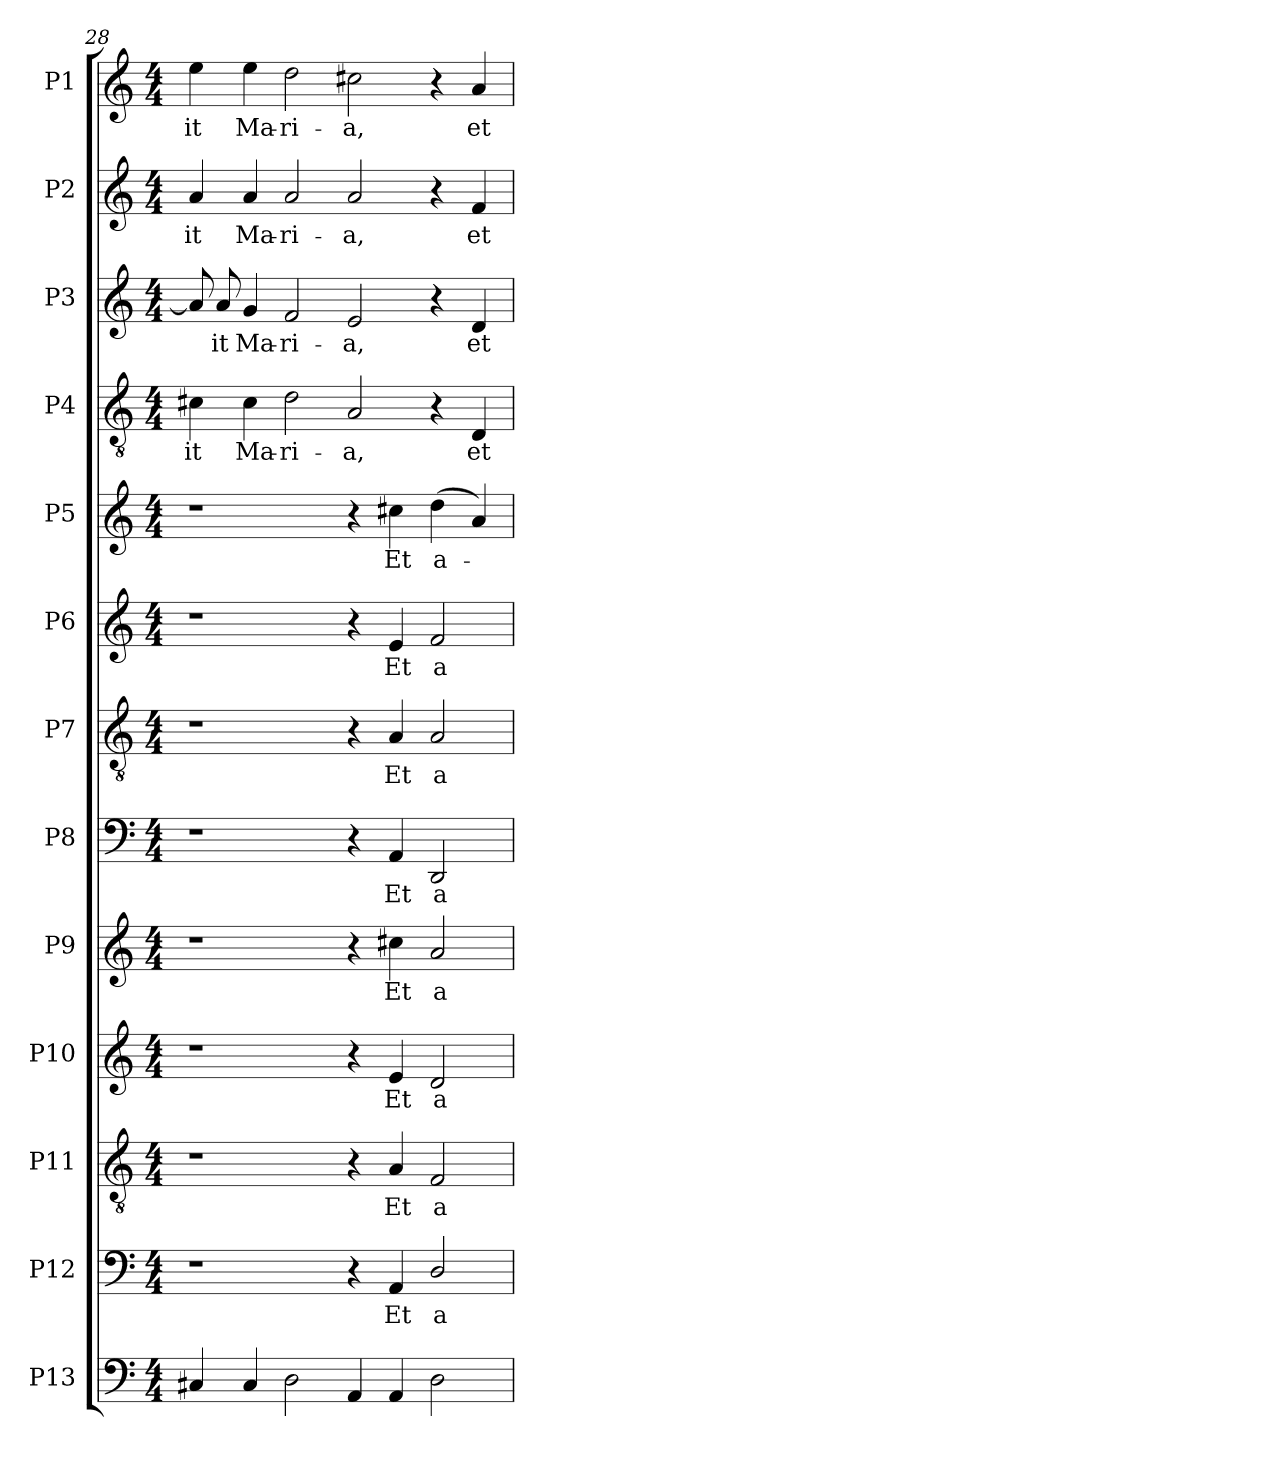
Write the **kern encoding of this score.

**kern	**kern	**text	**kern	**text	**kern	**text	**kern	**text	**kern	**text	**kern	**text	**kern	**text	**kern	**text	**kern	**text	**kern	**text	**kern	**text	**kern	**text
*part13	*part12	*part12	*part11	*part11	*part10	*part10	*part9	*part9	*part8	*part8	*part7	*part7	*part6	*part6	*part5	*part5	*part4	*part4	*part3	*part3	*part2	*part2	*part1	*part1
*staff13	*staff12	*staff12	*staff11	*staff11	*staff10	*staff10	*staff9	*staff9	*staff8	*staff8	*staff7	*staff7	*staff6	*staff6	*staff5	*staff5	*staff4	*staff4	*staff3	*staff3	*staff2	*staff2	*staff1	*staff1
*I"P13	*I"P12	*	*I"P11	*	*I"P10	*	*I"P9	*	*I"P8	*	*I"P7	*	*I"P6	*	*I"P5	*	*I"P4	*	*I"P3	*	*I"P2	*	*I"P1	*
*clefF4	*clefF4	*	*clefGv2	*	*clefG2	*	*clefG2	*	*clefF4	*	*clefGv2	*	*clefG2	*	*clefG2	*	*clefGv2	*	*clefG2	*	*clefG2	*	*clefG2	*
*	*	*	*ITrd7c12	*	*	*	*	*	*	*	*ITrd7c12	*	*	*	*	*	*ITrd7c12	*	*	*	*	*	*	*
*k[]	*k[]	*	*k[]	*	*k[]	*	*k[]	*	*k[]	*	*k[]	*	*k[]	*	*k[]	*	*k[]	*	*k[]	*	*k[]	*	*k[]	*
*C:	*C:	*	*C:	*	*C:	*	*C:	*	*C:	*	*C:	*	*C:	*	*C:	*	*C:	*	*C:	*	*C:	*	*C:	*
*M4/4	*M4/4	*	*M4/4	*	*M4/4	*	*M4/4	*	*M4/4	*	*M4/4	*	*M4/4	*	*M4/4	*	*M4/4	*	*M4/4	*	*M4/4	*	*M4/4	*
=28	=28	=28	=28	=28	=28	=28	=28	=28	=28	=28	=28	=28	=28	=28	=28	=28	=28	=28	=28	=28	=28	=28	=28	=28
!	!	!	!	!	!	!	!	!	!	!	!	!	!	!	!	!	!	!LO:LY:b:color=#000000	!	!	!	!	!	!
!	!	!	!	!	!	!	!	!	!	!	!	!	!	!	!	!	!	!	!	!	!	!LO:LY:b:color=#000000	!	!
!	!	!	!	!	!	!	!	!	!	!	!	!	!	!	!	!	!	!	!	!	!	!	!	!LO:LY:b:color=#000000
4C#Xi/	1r	.	1r	.	1r	.	1r	.	1r	.	1r	.	1r	.	1r	.	4C#Xi\	-it	8ai/]	.	4ai/	-it	4eei\	-it
!	!	!	!	!	!	!	!	!	!	!	!	!	!	!	!	!	!	!	!	!LO:LY:b:color=#000000	!	!	!	!
.	.	.	.	.	.	.	.	.	.	.	.	.	.	.	.	.	.	.	8ai/	-it	.	.	.	.
!	!	!	!	!	!	!	!	!	!	!	!	!	!	!	!	!	!	!LO:LY:b:color=#000000	!	!	!	!	!	!
!	!	!	!	!	!	!	!	!	!	!	!	!	!	!	!	!	!	!	!	!LO:LY:b:color=#000000	!	!	!	!
!	!	!	!	!	!	!	!	!	!	!	!	!	!	!	!	!	!	!	!	!	!	!LO:LY:b:color=#000000	!	!
!	!	!	!	!	!	!	!	!	!	!	!	!	!	!	!	!	!	!	!	!	!	!	!	!LO:LY:b:color=#000000
4C#i/	.	.	.	.	.	.	.	.	.	.	.	.	.	.	.	.	4C#i\	Ma-	4gi/	Ma-	4ai/	Ma-	4eei\	Ma-
!	!	!	!	!	!	!	!	!	!	!	!	!	!	!	!	!	!	!LO:LY:b:color=#000000	!	!	!	!	!	!
!	!	!	!	!	!	!	!	!	!	!	!	!	!	!	!	!	!	!	!	!LO:LY:b:color=#000000	!	!	!	!
!	!	!	!	!	!	!	!	!	!	!	!	!	!	!	!	!	!	!	!	!	!	!LO:LY:b:color=#000000	!	!
!	!	!	!	!	!	!	!	!	!	!	!	!	!	!	!	!	!	!	!	!	!	!	!	!LO:LY:b:color=#000000
2Di\	.	.	.	.	.	.	.	.	.	.	.	.	.	.	.	.	2Di\	-ri-	2fi/	-ri-	2ai/	-ri-	2ddi\	-ri-
!	!	!	!	!	!	!	!	!	!	!	!	!	!	!	!	!	!	!LO:LY:b:color=#000000	!	!	!	!	!	!
!	!	!	!	!	!	!	!	!	!	!	!	!	!	!	!	!	!	!	!	!LO:LY:b:color=#000000	!	!	!	!
!	!	!	!	!	!	!	!	!	!	!	!	!	!	!	!	!	!	!	!	!	!	!LO:LY:b:color=#000000	!	!
!	!	!	!	!	!	!	!	!	!	!	!	!	!	!	!	!	!	!	!	!	!	!	!	!LO:LY:b:color=#000000
4AAi/	4r	.	4r	.	4r	.	4r	.	4r	.	4r	.	4r	.	4r	.	2AAi/	-a,	2ei/	-a,	2ai/	-a,	2cc#Xi\	-a,
!	!	!LO:LY:b:color=#000000	!	!	!	!	!	!	!	!	!	!	!	!	!	!	!	!	!	!	!	!	!	!
!	!	!	!	!LO:LY:b:color=#000000	!	!	!	!	!	!	!	!	!	!	!	!	!	!	!	!	!	!	!	!
!	!	!	!	!	!	!LO:LY:b:color=#000000	!	!	!	!	!	!	!	!	!	!	!	!	!	!	!	!	!	!
!	!	!	!	!	!	!	!	!LO:LY:b:color=#000000	!	!	!	!	!	!	!	!	!	!	!	!	!	!	!	!
!	!	!	!	!	!	!	!	!	!	!LO:LY:b:color=#000000	!	!	!	!	!	!	!	!	!	!	!	!	!	!
!	!	!	!	!	!	!	!	!	!	!	!	!LO:LY:b:color=#000000	!	!	!	!	!	!	!	!	!	!	!	!
!	!	!	!	!	!	!	!	!	!	!	!	!	!	!LO:LY:b:color=#000000	!	!	!	!	!	!	!	!	!	!
!	!	!	!	!	!	!	!	!	!	!	!	!	!	!	!	!LO:LY:b:color=#000000	!	!	!	!	!	!	!	!
4AAi/	4AAi/	Et	4AAi/	Et	4ei/	Et	4cc#Xi\	Et	4AAi/	Et	4AAi/	Et	4ei/	Et	4cc#Xi\	Et	.	.	.	.	.	.	.	.
!	!	!LO:LY:b:color=#000000	!	!	!	!	!	!	!	!	!	!	!	!	!	!	!	!	!	!	!	!	!	!
!	!	!	!	!LO:LY:b:color=#000000	!	!	!	!	!	!	!	!	!	!	!	!	!	!	!	!	!	!	!	!
!	!	!	!	!	!	!LO:LY:b:color=#000000	!	!	!	!	!	!	!	!	!	!	!	!	!	!	!	!	!	!
!	!	!	!	!	!	!	!	!LO:LY:b:color=#000000	!	!	!	!	!	!	!	!	!	!	!	!	!	!	!	!
!	!	!	!	!	!	!	!	!	!	!LO:LY:b:color=#000000	!	!	!	!	!	!	!	!	!	!	!	!	!	!
!	!	!	!	!	!	!	!	!	!	!	!	!LO:LY:b:color=#000000	!	!	!	!	!	!	!	!	!	!	!	!
!	!	!	!	!	!	!	!	!	!	!	!	!	!	!LO:LY:b:color=#000000	!	!	!	!	!	!	!	!	!	!
!	!	!	!	!	!	!	!	!	!	!	!	!	!	!	!	!LO:LY:b:color=#000000	!	!	!	!	!	!	!	!
2Di\	2Di/	a-	2FFi/	a-	2di/	a-	2ai/	a-	2DDi/	a-	2AAi/	a-	2fi/	a-	(4ddi\	a-	4r	.	4r	.	4r	.	4r	.
!	!	!	!	!	!	!	!	!	!	!	!	!	!	!	!	!	!	!LO:LY:b:color=#000000	!	!	!	!	!	!
!	!	!	!	!	!	!	!	!	!	!	!	!	!	!	!	!	!	!	!	!LO:LY:b:color=#000000	!	!	!	!
!	!	!	!	!	!	!	!	!	!	!	!	!	!	!	!	!	!	!	!	!	!	!LO:LY:b:color=#000000	!	!
!	!	!	!	!	!	!	!	!	!	!	!	!	!	!	!	!	!	!	!	!	!	!	!	!LO:LY:b:color=#000000
.	.	.	.	.	.	.	.	.	.	.	.	.	.	.	4ai/)	.	4DDi/	et	4di/	et	4fi/	et	4ai/	et
=	=	=	=	=	=	=	=	=	=	=	=	=	=	=	=	=	=	=	=	=	=	=	=	=
*-	*-	*-	*-	*-	*-	*-	*-	*-	*-	*-	*-	*-	*-	*-	*-	*-	*-	*-	*-	*-	*-	*-	*-	*-
